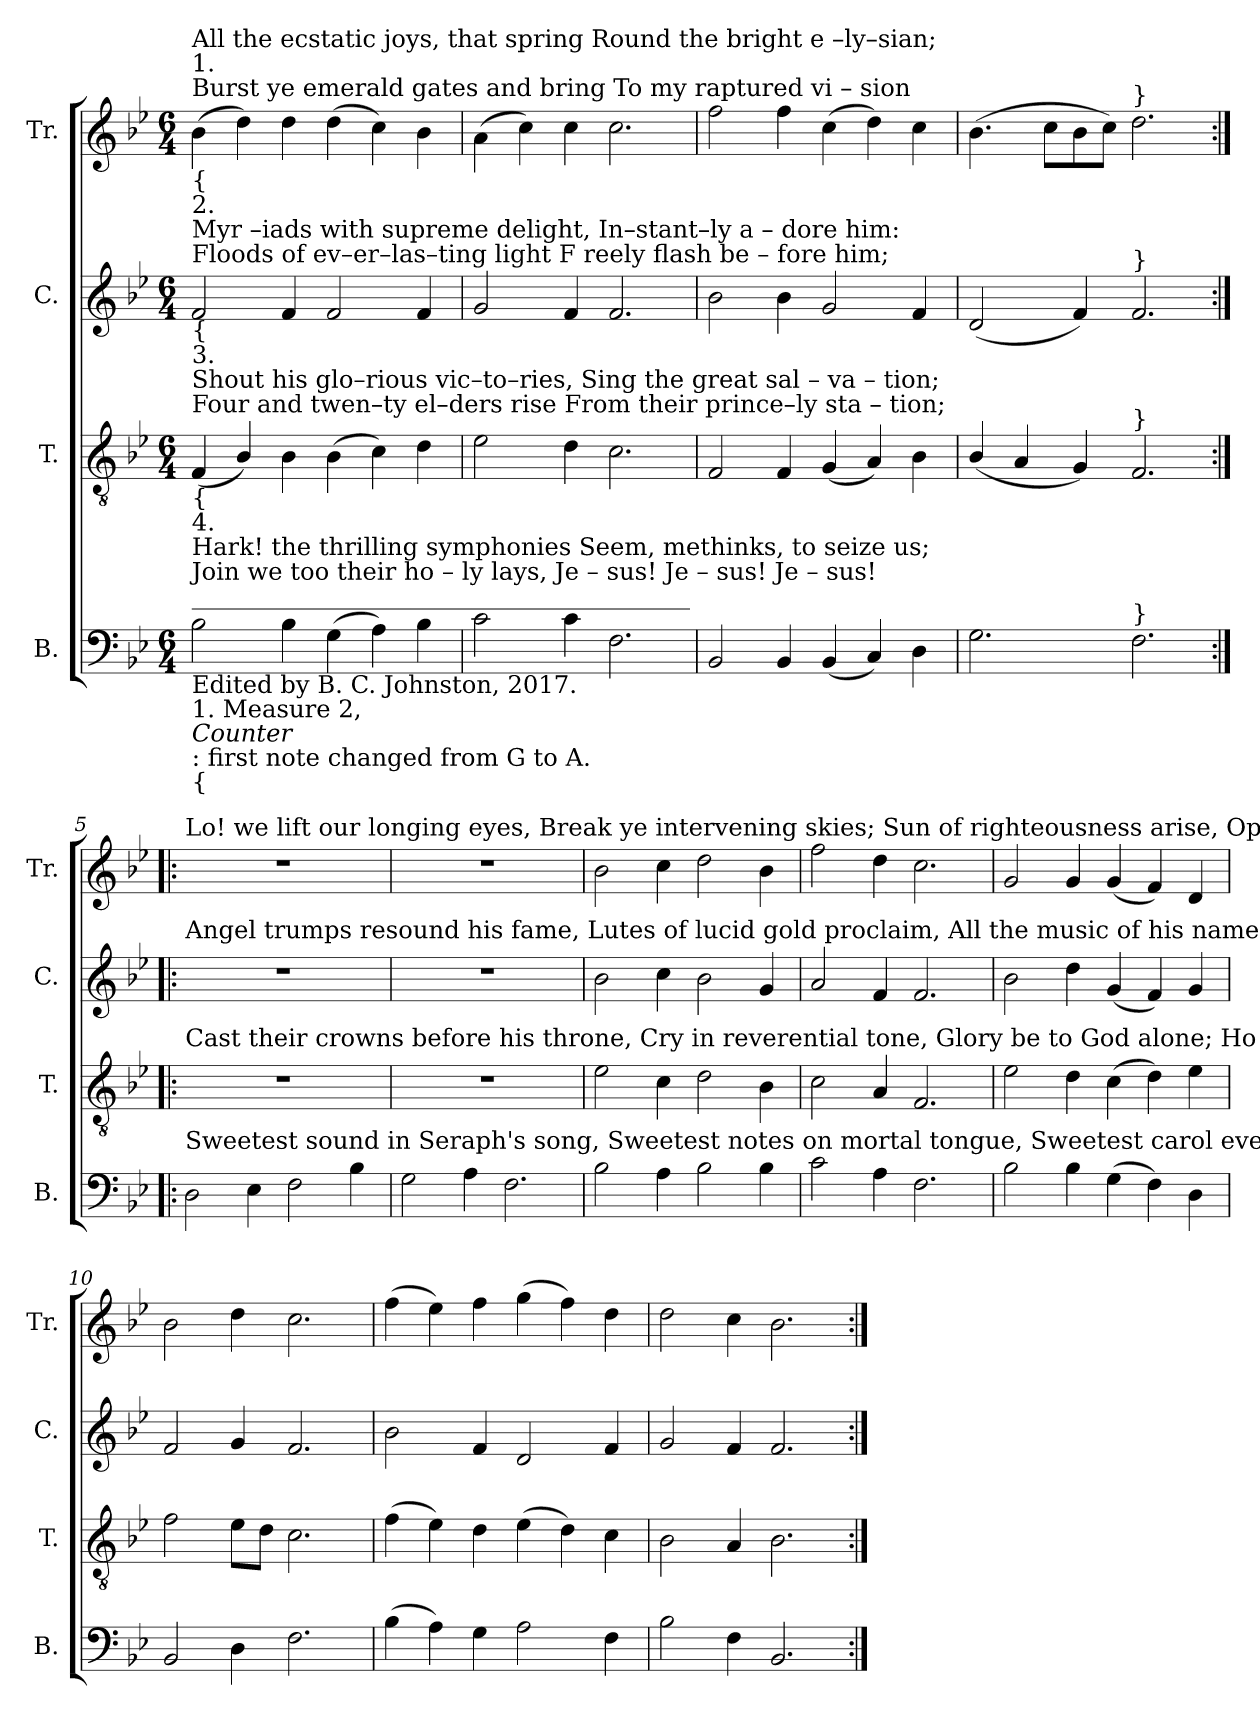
**kern	**kern	**kern	**kern
*part4	*part3	*part2	*part1
*staff4	*staff3	*staff2	*staff1
*I"B.	*I"T.	*I"C.	*I"Tr.
*I'B.	*I'T.	*I'C.	*I'Tr.
*clefF4	*clefGv2	*clefG2	*clefG2
*k[b-e-]	*k[b-e-]	*k[b-e-]	*k[b-e-]
*M6/4	*M6/4	*M6/4	*M6/4
*MM120	*MM120	*MM120	*MM120
=1	=1	=1	=1
!	!	!	!LO:TX:a:t=Burst ye emerald gates and bring  To my  raptured  vi     –    sion
!	!	!	!LO:TX:a:t=1.
!	!	!	!LO:TX:b:t={
!	!	!	!LO:TX:a:t=All the  ecstatic joys, that  spring  Round  the  bright  e –ly–sian;
!	!	!LO:TX:a:t=Floods  of  ev–er–las–ting  light   F reely  flash  be – fore      him;	!
!	!	!LO:TX:a:t=Myr –iads with supreme delight,  In–stant–ly   a  –  dore     him&colon;	!
!	!	!LO:TX:a:t=2.	!
!	!	!LO:TX:b:t={	!
!	!LO:TX:a:t=Four  and  twen–ty  el–ders rise   From  their  prince–ly  sta – tion;	!	!
!	!LO:TX:a:t=Shout his  glo–rious vic–to–ries,  Sing   the   great  sal – va – tion;	!	!
!	!LO:TX:a:t=3.	!	!
!	!LO:TX:b:t={	!	!
!LO:TX:a:t=_________________________________________	!	!	!
!LO:TX:b:t=Edited by B. C. Johnston, 2017.	!	!	!
!LO:TX:b:t=1. Measure 2,	!	!	!
!LO:TX:b:i:t=Counter	!	!	!
!LO:TX:b:t=&colon; first note changed from G to A.	!	!	!
!LO:TX:a:t=Join    we  too  their  ho – ly lays,  Je – sus!  Je – sus!  Je – sus!	!	!	!
!LO:TX:a:t=Hark!  the  thrilling  symphonies   Seem,  methinks, to  seize  us;	!	!	!
!LO:TX:a:t=4.	!	!	!
!LO:TX:b:t={	!	!	!
2B-!\	(4F!/	2f!/	(4b-!\
.	4B-!/)	.	4dd!\)
4B-!\	4B-!\	4f!/	4dd!\
(4G!\	(4B-!\	2f!/	(4dd!\
4A!\)	4c!\)	.	4cc!\)
4B-!\	4d!\	4f!/	4b-!\
=2	=2	=2	=2
2c!\	2e-!\	2g!/	(4a!\
.	.	.	4cc!\)
4c!\	4d!\	4f!/	4cc!\
2.F!\	2.c!\	2.f!/	2.cc!\
=3	=3	=3	=3
2BB-!/	2F!/	2b-!\	2ff!\
4BB-!/	4F!/	4b-!\	4ff!\
(4BB-!/	(4G!/	2g!/	(4cc!\
4C!/)	4A!/)	.	4dd!\)
4D!\	4B-!\	4f!/	4cc!\
=4	=4	=4	=4
2.G!\	(4B-!/	(2d!/	(4.b-!\
.	4A!/	.	.
.	.	.	8cc!\L
.	4G!/)	4f!/)	8b-!\
.	.	.	8cc!\J)
!	!	!	!LO:TX:a:t=}
!	!	!LO:TX:a:t=}	!
!	!LO:TX:a:t=}	!	!
!LO:TX:a:t=}	!	!	!
2.F!\	2.F!/	2.f!/	2.dd!\
=5:|!|:	=5:|!|:	=5:|!|:	=5:|!|:
!	!	!	!LO:TX:a:t=Lo! we lift our longing eyes, Break ye intervening skies; Sun of righteousness arise,  Op'n  the  gates  of  paradise.
!	!	!LO:TX:a:t=Angel trumps resound his fame,  Lutes of lucid gold proclaim,  All the music of his name;  Heaven echoing the theme.	!
!	!LO:TX:a:t=Cast their crowns before his throne,  Cry in reverential tone,  Glory be to God alone;  Ho – ly!  ho – ly!  ho – ly  one.	!	!
!LO:TX:a:t=Sweetest sound in Seraph's song,  Sweetest notes on mortal tongue,  Sweetest carol ever sung, Jesus,Jesus flow along.	!	!	!
2D!\	1.r	1.r	1.r
4E-!\	.	.	.
2F!\	.	.	.
4B-!\	.	.	.
=6	=6	=6	=6
2G!\	1.r	1.r	1.r
4A!\	.	.	.
2.F!\	.	.	.
=7	=7	=7	=7
2B-!\	2e-!\	2b-!\	2b-!\
4A!\	4c!\	4cc!\	4cc!\
2B-!\	2d!\	2b-!\	2dd!\
4B-!\	4B-!\	4g!/	4b-!\
=8	=8	=8	=8
2c!\	2c!\	2a!/	2ff!\
4A!\	4A!/	4f!/	4dd!\
2.F!\	2.F!/	2.f!/	2.cc!\
=9	=9	=9	=9
2B-!\	2e-!\	2b-!\	2g!/
4B-!\	4d!\	4dd!\	4g!/
(4G!\	(4c!\	(4g!/	(4g!/
4F!\)	4d!\)	4f!/)	4f!/)
4D!\	4e-!\	4g!/	4d!/
=10	=10	=10	=10
2BB-!/	2f!\	2f!/	2b-!\
4D!\	8e-!\L	4g!/	4dd!\
.	8d!\J	.	.
2.F!\	2.c!\	2.f!/	2.cc!\
=11	=11	=11	=11
(4B-!\	(4f!\	2b-!\	(4ff!\
4A!\)	4e-!\)	.	4ee-!\)
4G!\	4d!\	4f!/	4ff!\
2A!\	(4e-!\	2d!/	(4gg!\
.	4d!\)	.	4ff!\)
4F!\	4c!\	4f!/	4dd!\
=12	=12	=12	=12
2B-!\	2B-!\	2g!/	2dd!\
4F!\	4A!/	4f!/	4cc!\
2.BB-!/	2.B-!\	2.f!/	2.b-!\
=:|!	=:|!	=:|!	=:|!
*-	*-	*-	*-
